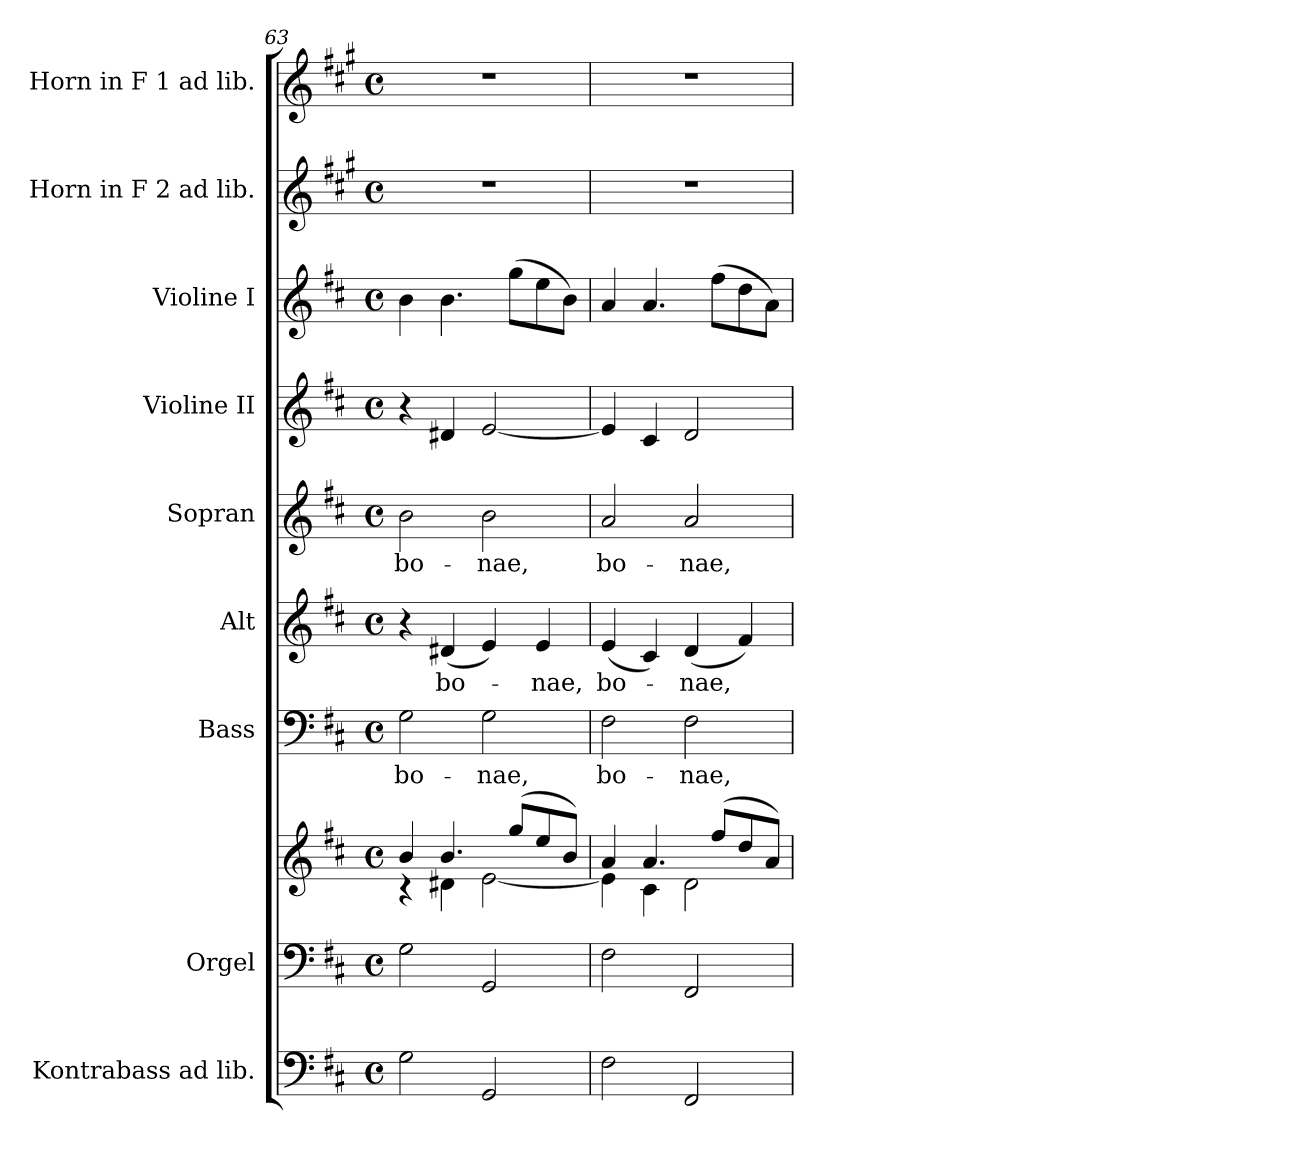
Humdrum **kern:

**kern	**kern	**kern	**kern	**text	**kern	**text	**kern	**text	**kern	**kern	**kern	**kern
*part9	*part8	*part8	*part7	*part7	*part6	*part6	*part5	*part5	*part4	*part3	*part2	*part1
*staff10	*staff9	*staff8	*staff7	*staff7	*staff6	*staff6	*staff5	*staff5	*staff4	*staff3	*staff2	*staff1
*I"Kontrabass ad lib.	*I"Orgel	*	*I"Bass	*	*I"Alt	*	*I"Sopran	*	*I"Violine II	*I"Violine I	*I"Horn in F 2 ad lib.	*I"Horn in F 1 ad lib.
*I'Kb.	*I'Org.	*	*I'B.	*	*I'A.	*	*I'S.	*	*I'Vl. II	*I'Vl. I	*	*
*clefF4	*clefF4	*clefG2	*clefF4	*	*clefG2	*	*clefG2	*	*clefG2	*clefG2	*clefG2	*clefG2
*ITrd7c12	*	*	*	*	*	*	*	*	*	*	*ITrd4c7	*ITrd4c7
*k[f#c#]	*k[f#c#]	*k[f#c#]	*k[f#c#]	*	*k[f#c#]	*	*k[f#c#]	*	*k[f#c#]	*k[f#c#]	*k[f#c#]	*k[f#c#]
*D:	*D:	*D:	*D:	*	*D:	*	*D:	*	*D:	*D:	*D:	*D:
*M4/4	*M4/4	*M4/4	*M4/4	*	*M4/4	*	*M4/4	*	*M4/4	*M4/4	*M4/4	*M4/4
*met(c)	*met(c)	*met(c)	*met(c)	*	*met(c)	*	*met(c)	*	*met(c)	*met(c)	*met(c)	*met(c)
=63	=63	=63	=63	=63	=63	=63	=63	=63	=63	=63	=63	=63
*	*	*^	*	*	*	*	*	*	*	*	*	*
!	!	!	!	!	!LO:LY:b	!	!	!	!LO:LY:b	!	!	!	!
2GG\	2G\	4b/	4rc	2G\	bo-	4r	.	2b\	bo-	4r	4b\	1r	1r
!	!	!	!	!	!	!	!LO:LY:b	!	!	!	!	!	!
.	.	4.b/	4d#X\	.	.	(<4d#X/	bo-	.	.	4d#X/	4.b\	.	.
!	!	!	!	!	!LO:LY:b	!	!	!	!LO:LY:b	!	!	!	!
2GGG/	2GG/	.	[<2e\	2G\	-nae,	4e/)	.	2b\	-nae,	[2e/	.	.	.
.	.	(>8gg/L	.	.	.	.	.	.	.	.	(>8gg\L	.	.
!	!	!	!	!	!	!	!LO:LY:b	!	!	!	!	!	!
.	.	8ee/	.	.	.	4e/	-nae,	.	.	.	8ee\	.	.
.	.	8b/J)	.	.	.	.	.	.	.	.	8b\J)	.	.
=64	=64	=64	=64	=64	=64	=64	=64	=64	=64	=64	=64	=64	=64
!	!	!	!	!	!LO:LY:b	!	!LO:LY:b	!	!LO:LY:b	!	!	!	!
2FF#\	2F#\	4a/	4e\]	2F#\	bo-	(<4e/	bo-	2a/	bo-	4e/]	4a/	1r	1r
.	.	4.a/	4c#\	.	.	4c#/)	.	.	.	4c#/	4.a/	.	.
!	!	!	!	!	!LO:LY:b	!	!LO:LY:b	!	!LO:LY:b	!	!	!	!
2FFF#/	2FF#/	.	2d\	2F#\	-nae,	(<4d/	-nae,	2a/	-nae,	2d/	.	.	.
.	.	(>8ff#/L	.	.	.	.	.	.	.	.	(>8ff#\L	.	.
.	.	8dd/	.	.	.	4f#/)	.	.	.	.	8dd\	.	.
.	.	8a/J)	.	.	.	.	.	.	.	.	8a\J)	.	.
*	*	*v	*v	*	*	*	*	*	*	*	*	*	*
=	=	=	=	=	=	=	=	=	=	=	=	=
*-	*-	*-	*-	*-	*-	*-	*-	*-	*-	*-	*-	*-
